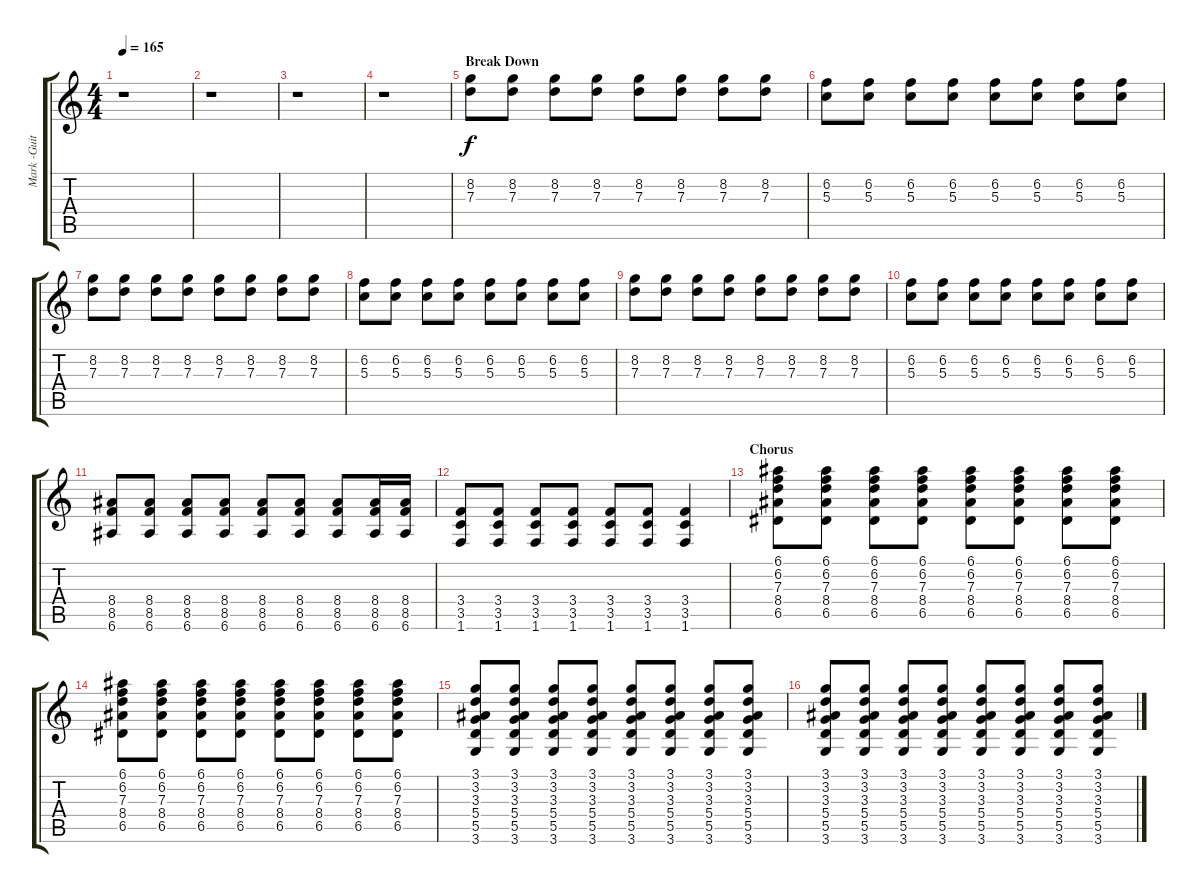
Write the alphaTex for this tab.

\track ("Mark -Guitar" "Mark -Guit") {instrument distortionguitar}
\staff {score tabs}
\tuning (E4 B3 G3 D3 A2 E2) {hide}
\ts (4 4)
\tempo 165
\clef g2
\ks c
r.1{dy f} |
r.1 |
r.1 |
r.1 |
\section ("" "Break Down")
(8.2 7.3).8{volume 10 balance 3 instrument distortionguitar} (8.2 7.3).8 (8.2 7.3).8 (8.2 7.3).8 (8.2 7.3).8 (8.2 7.3).8 (8.2 7.3).8 (8.2 7.3).8 |
(6.2 5.3).8 (6.2 5.3).8 (6.2 5.3).8 (6.2 5.3).8 (6.2 5.3).8 (6.2 5.3).8 (6.2 5.3).8 (6.2 5.3).8 |
(8.2 7.3).8 (8.2 7.3).8 (8.2 7.3).8 (8.2 7.3).8 (8.2 7.3).8 (8.2 7.3).8 (8.2 7.3).8 (8.2 7.3).8 |
(6.2 5.3).8 (6.2 5.3).8 (6.2 5.3).8 (6.2 5.3).8 (6.2 5.3).8 (6.2 5.3).8 (6.2 5.3).8 (6.2 5.3).8 |
(8.2 7.3).8 (8.2 7.3).8 (8.2 7.3).8 (8.2 7.3).8 (8.2 7.3).8 (8.2 7.3).8 (8.2 7.3).8 (8.2 7.3).8 |
(6.2 5.3).8 (6.2 5.3).8 (6.2 5.3).8 (6.2 5.3).8 (6.2 5.3).8 (6.2 5.3).8 (6.2 5.3).8 (6.2 5.3).8 |
(8.4 8.5 6.6).8 (8.4 8.5 6.6).8 (8.4 8.5 6.6).8 (8.4 8.5 6.6).8 (8.4 8.5 6.6).8 (8.4 8.5 6.6).8 (8.4 8.5 6.6).8 (8.4 8.5 6.6).16 (8.4 8.5 6.6).16 |
(3.4 3.5 1.6).8 (3.4 3.5 1.6).8 (3.4 3.5 1.6).8 (3.4 3.5 1.6).8 (3.4 3.5 1.6).8 (3.4 3.5 1.6).8 (3.4 3.5 1.6).4 |
\section ("" "Chorus")
(6.1 6.2 7.3 8.4 6.5).8 (6.1 6.2 7.3 8.4 6.5).8 (6.1 6.2 7.3 8.4 6.5).8 (6.1 6.2 7.3 8.4 6.5).8 (6.1 6.2 7.3 8.4 6.5).8 (6.1 6.2 7.3 8.4 6.5).8 (6.1 6.2 7.3 8.4 6.5).8 (6.1 6.2 7.3 8.4 6.5).8 |
(6.1 6.2 7.3 8.4 6.5).8 (6.1 6.2 7.3 8.4 6.5).8 (6.1 6.2 7.3 8.4 6.5).8 (6.1 6.2 7.3 8.4 6.5).8 (6.1 6.2 7.3 8.4 6.5).8 (6.1 6.2 7.3 8.4 6.5).8 (6.1 6.2 7.3 8.4 6.5).8 (6.1 6.2 7.3 8.4 6.5).8 |
(3.1 3.2 3.3 5.4 5.5 3.6).8 (3.1 3.2 3.3 5.4 5.5 3.6).8 (3.1 3.2 3.3 5.4 5.5 3.6).8 (3.1 3.2 3.3 5.4 5.5 3.6).8 (3.1 3.2 3.3 5.4 5.5 3.6).8 (3.1 3.2 3.3 5.4 5.5 3.6).8 (3.1 3.2 3.3 5.4 5.5 3.6).8 (3.1 3.2 3.3 5.4 5.5 3.6).8 |
(3.1 3.2 3.3 5.4 5.5 3.6).8 (3.1 3.2 3.3 5.4 5.5 3.6).8 (3.1 3.2 3.3 5.4 5.5 3.6).8 (3.1 3.2 3.3 5.4 5.5 3.6).8 (3.1 3.2 3.3 5.4 5.5 3.6).8 (3.1 3.2 3.3 5.4 5.5 3.6).8 (3.1 3.2 3.3 5.4 5.5 3.6).8 (3.1 3.2 3.3 5.4 5.5 3.6).8
